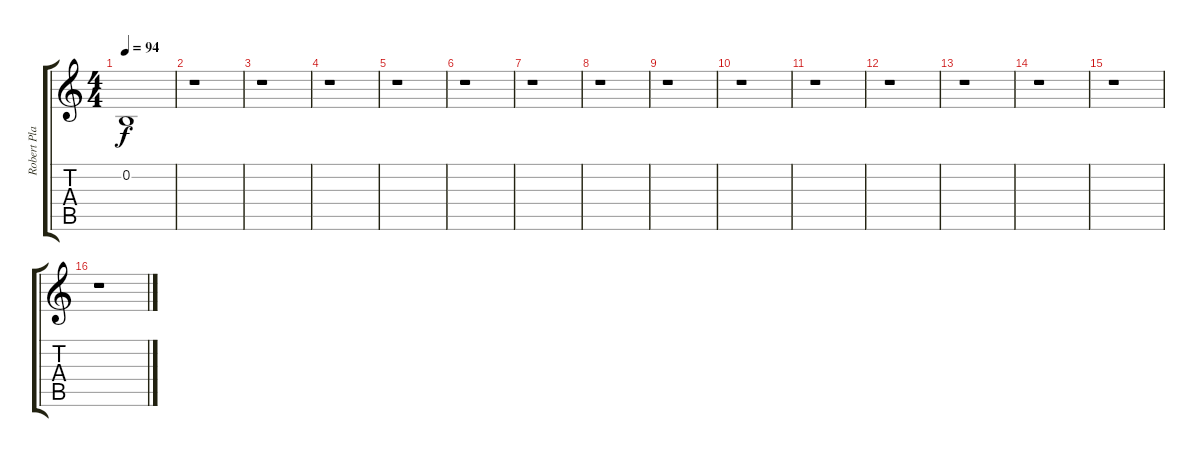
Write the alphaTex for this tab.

\track ("Robert Plant Voice" "Robert Pla") {instrument oboe}
\staff {score tabs}
\tuning (E4 B3 G3 D3 A2 E2) {hide}
\ts (4 4)
\tempo 94
\clef g2
\ks c
0.2{t}.1{dy f} |
r.1 |
r.1 |
r.1 |
r.1 |
r.1 |
r.1 |
r.1 |
r.1 |
r.1 |
r.1 |
r.1 |
r.1 |
r.1 |
r.1 |
r.1
